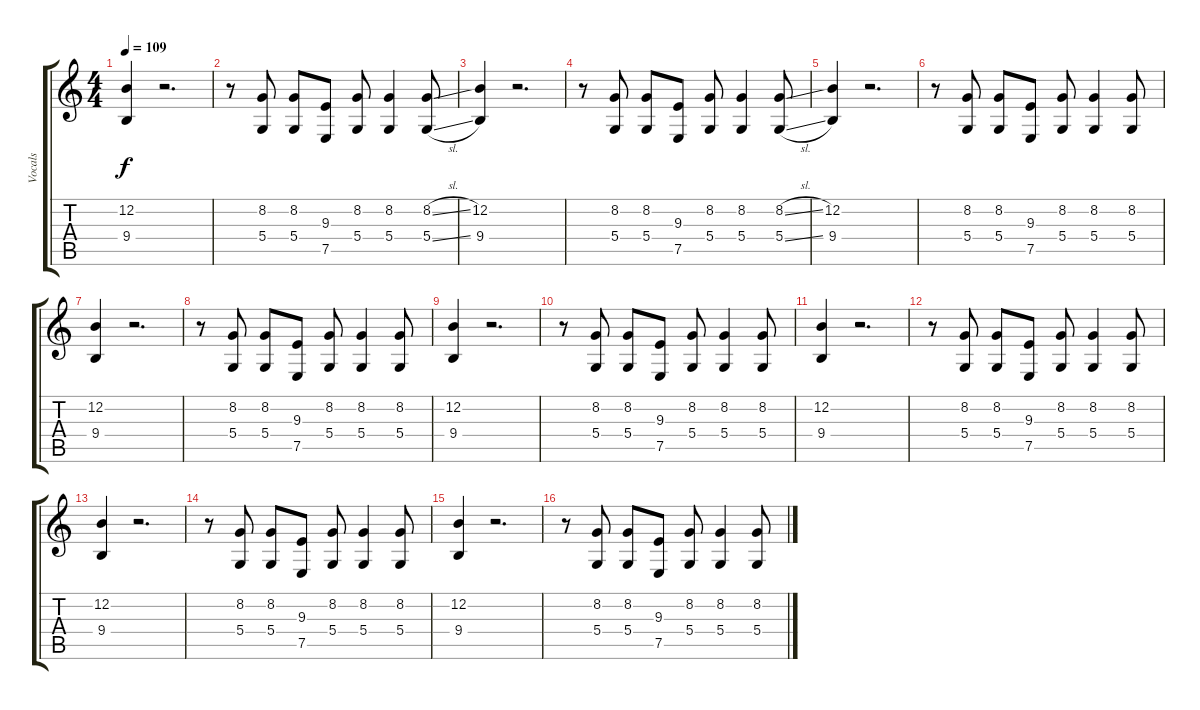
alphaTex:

\track ("Vocals" "Vocals") {instrument viola}
\staff {score tabs}
\tuning (E4 B3 G3 D3 A2 E2) {hide}
\ts (4 4)
\tempo 109
\clef g2
\ks c
(12.2 9.4).4{dy f} r.2{d} |
r.8 (8.2 5.4).8 (8.2 5.4).8 (9.3 7.5).8 (8.2 5.4).8 (8.2 5.4).4 (8.2{sl} 5.4{sl}).8 |
(12.2 9.4).4 r.2{d} |
r.8 (8.2 5.4).8 (8.2 5.4).8 (9.3 7.5).8 (8.2 5.4).8 (8.2 5.4).4 (8.2{sl} 5.4{sl}).8 |
(12.2 9.4).4 r.2{d} |
r.8 (8.2 5.4).8 (8.2 5.4).8 (9.3 7.5).8 (8.2 5.4).8 (8.2 5.4).4 (8.2 5.4).8 |
(12.2 9.4).4 r.2{d} |
r.8 (8.2 5.4).8 (8.2 5.4).8 (9.3 7.5).8 (8.2 5.4).8 (8.2 5.4).4 (8.2 5.4).8 |
(12.2 9.4).4 r.2{d} |
r.8 (8.2 5.4).8 (8.2 5.4).8 (9.3 7.5).8 (8.2 5.4).8 (8.2 5.4).4 (8.2 5.4).8 |
(12.2 9.4).4 r.2{d} |
r.8 (8.2 5.4).8 (8.2 5.4).8 (9.3 7.5).8 (8.2 5.4).8 (8.2 5.4).4 (8.2 5.4).8 |
(12.2 9.4).4 r.2{d} |
r.8 (8.2 5.4).8 (8.2 5.4).8 (9.3 7.5).8 (8.2 5.4).8 (8.2 5.4).4 (8.2 5.4).8 |
(12.2 9.4).4 r.2{d} |
r.8 (8.2 5.4).8 (8.2 5.4).8 (9.3 7.5).8 (8.2 5.4).8 (8.2 5.4).4 (8.2 5.4).8
